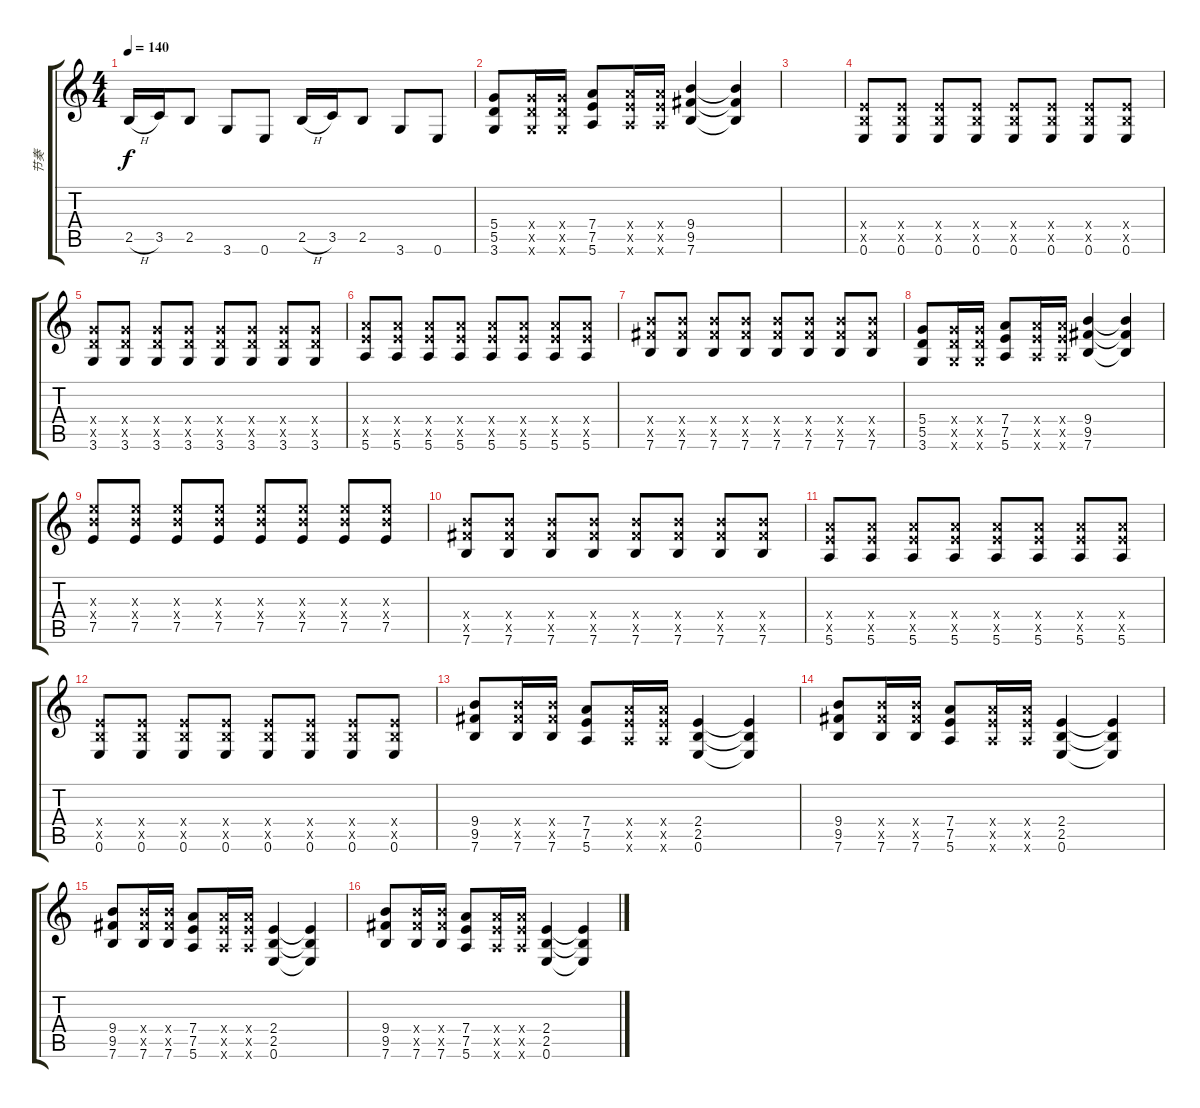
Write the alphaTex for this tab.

\track ("节奏" "节奏") {instrument overdrivenguitar}
\staff {score tabs}
\tuning (E4 B3 G3 D3 A2 E2) {hide}
\ts (4 4)
\tempo 140
\clef g2
\ks c
2.5{h}.16{dy f} 3.5.16 2.5.8 3.6.8 0.6.8 2.5{h}.16 3.5.16 2.5.8 3.6.8 0.6.8 |
(5.4 5.5 3.6).8 (5.4{x} 5.5{x} 3.6{x}).16 (5.4{x} 5.5{x} 3.6{x}).16 (7.4 7.5 5.6).8 (7.4{x} 7.5{x} 5.6{x}).16 (7.4{x} 7.5{x} 5.6{x}).16 (9.4 9.5 7.6).4 (9.4{t} 9.5{t} 7.6{t}).4 |
|
(2.4{x} 2.5{x} 0.6).8 (2.4{x} 2.5{x} 0.6).8 (2.4{x} 2.5{x} 0.6).8 (2.4{x} 2.5{x} 0.6).8 (2.4{x} 2.5{x} 0.6).8 (2.4{x} 2.5{x} 0.6).8 (2.4{x} 2.5{x} 0.6).8 (2.4{x} 2.5{x} 0.6).8 |
(5.4{x} 5.5{x} 3.6).8 (5.4{x} 5.5{x} 3.6).8 (5.4{x} 5.5{x} 3.6).8 (5.4{x} 5.5{x} 3.6).8 (5.4{x} 5.5{x} 3.6).8 (5.4{x} 5.5{x} 3.6).8 (5.4{x} 5.5{x} 3.6).8 (5.4{x} 5.5{x} 3.6).8 |
(7.4{x} 7.5{x} 5.6).8 (7.4{x} 7.5{x} 5.6).8 (7.4{x} 7.5{x} 5.6).8 (7.4{x} 7.5{x} 5.6).8 (7.4{x} 7.5{x} 5.6).8 (7.4{x} 7.5{x} 5.6).8 (7.4{x} 7.5{x} 5.6).8 (7.4{x} 7.5{x} 5.6).8 |
(9.4{x} 9.5{x} 7.6).8 (9.4{x} 9.5{x} 7.6).8 (9.4{x} 9.5{x} 7.6).8 (9.4{x} 9.5{x} 7.6).8 (9.4{x} 9.5{x} 7.6).8 (9.4{x} 9.5{x} 7.6).8 (9.4{x} 9.5{x} 7.6).8 (9.4{x} 9.5{x} 7.6).8 |
(5.4 5.5 3.6).8 (5.4{x} 5.5{x} 3.6{x}).16 (5.4{x} 5.5{x} 3.6{x}).16 (7.4 7.5 5.6).8 (7.4{x} 7.5{x} 5.6{x}).16 (7.4{x} 7.5{x} 5.6{x}).16 (9.4 9.5 7.6).4 (9.4{t} 9.5{t} 7.6{t}).4 |
(9.3{x} 9.4{x} 7.5).8 (9.3{x} 9.4{x} 7.5).8 (9.3{x} 9.4{x} 7.5).8 (9.3{x} 9.4{x} 7.5).8 (9.3{x} 9.4{x} 7.5).8 (9.3{x} 9.4{x} 7.5).8 (9.3{x} 9.4{x} 7.5).8 (9.3{x} 9.4{x} 7.5).8 |
(9.4{x} 9.5{x} 7.6).8 (9.4{x} 9.5{x} 7.6).8 (9.4{x} 9.5{x} 7.6).8 (9.4{x} 9.5{x} 7.6).8 (9.4{x} 9.5{x} 7.6).8 (9.4{x} 9.5{x} 7.6).8 (9.4{x} 9.5{x} 7.6).8 (9.4{x} 9.5{x} 7.6).8 |
(7.4{x} 7.5{x} 5.6).8 (7.4{x} 7.5{x} 5.6).8 (7.4{x} 7.5{x} 5.6).8 (7.4{x} 7.5{x} 5.6).8 (7.4{x} 7.5{x} 5.6).8 (7.4{x} 7.5{x} 5.6).8 (7.4{x} 7.5{x} 5.6).8 (7.4{x} 7.5{x} 5.6).8 |
(2.4{x} 2.5{x} 0.6).8 (2.4{x} 2.5{x} 0.6).8 (2.4{x} 2.5{x} 0.6).8 (2.4{x} 2.5{x} 0.6).8 (2.4{x} 2.5{x} 0.6).8 (2.4{x} 2.5{x} 0.6).8 (2.4{x} 2.5{x} 0.6).8 (2.4{x} 2.5{x} 0.6).8 |
(9.4 9.5 7.6).8 (9.4{x} 9.5{x} 7.6).16 (9.4{x} 9.5{x} 7.6).16 (7.4 7.5 5.6).8 (7.4{x} 7.5{x} 5.6{x}).16 (7.4{x} 7.5{x} 5.6{x}).16 (2.4 2.5 0.6).4 (2.4{t} 2.5{t} 0.6{t}).4 |
(9.4 9.5 7.6).8 (9.4{x} 9.5{x} 7.6).16 (9.4{x} 9.5{x} 7.6).16 (7.4 7.5 5.6).8 (7.4{x} 7.5{x} 5.6{x}).16 (7.4{x} 7.5{x} 5.6{x}).16 (2.4 2.5 0.6).4 (2.4{t} 2.5{t} 0.6{t}).4 |
(9.4 9.5 7.6).8 (9.4{x} 9.5{x} 7.6).16 (9.4{x} 9.5{x} 7.6).16 (7.4 7.5 5.6).8 (7.4{x} 7.5{x} 5.6{x}).16 (7.4{x} 7.5{x} 5.6{x}).16 (2.4 2.5 0.6).4 (2.4{t} 2.5{t} 0.6{t}).4 |
(9.4 9.5 7.6).8 (9.4{x} 9.5{x} 7.6).16 (9.4{x} 9.5{x} 7.6).16 (7.4 7.5 5.6).8 (7.4{x} 7.5{x} 5.6{x}).16 (7.4{x} 7.5{x} 5.6{x}).16 (2.4 2.5 0.6).4 (2.4{t} 2.5{t} 0.6{t}).4
